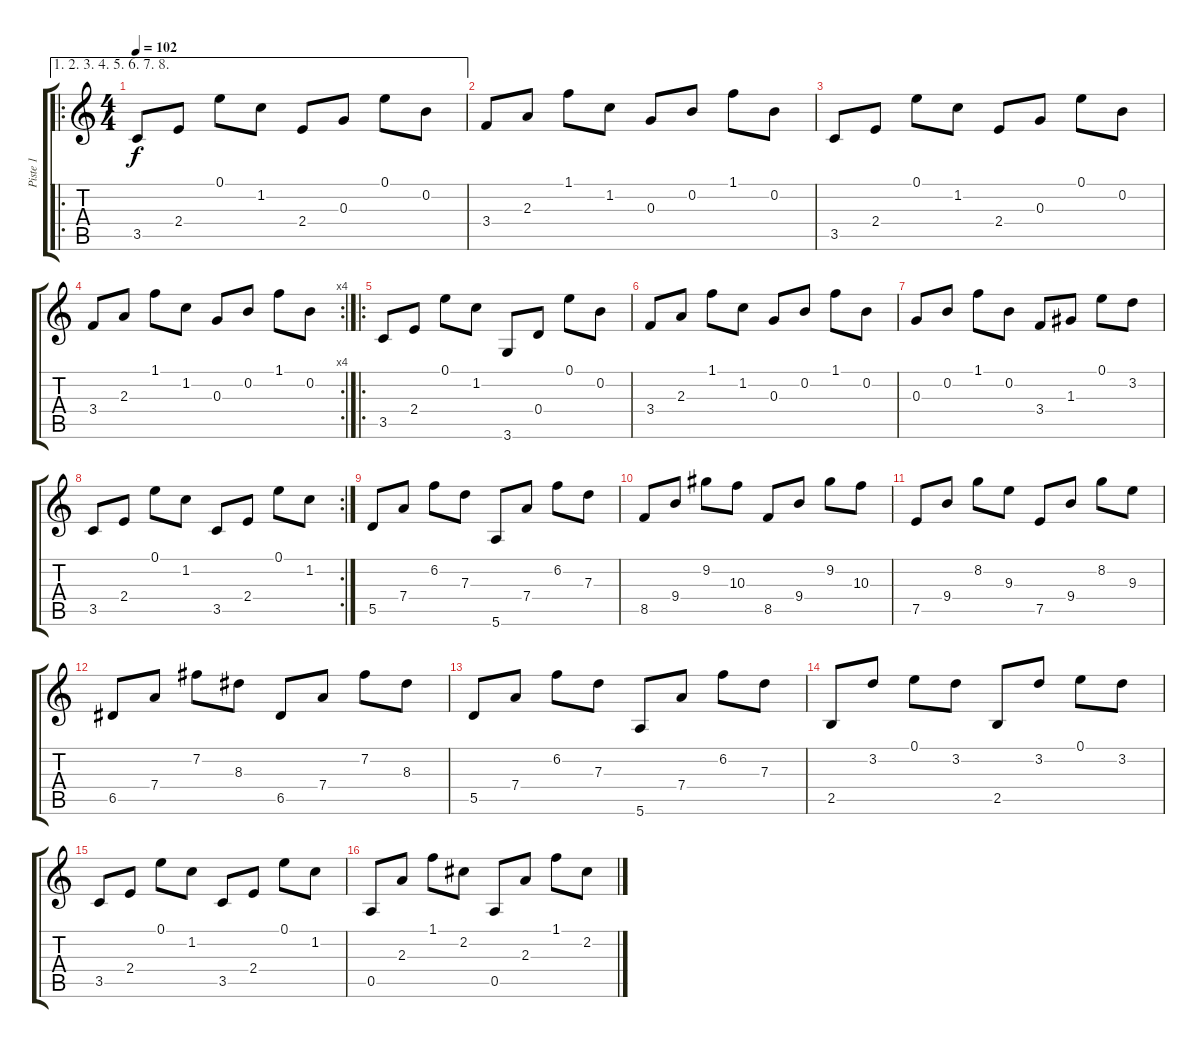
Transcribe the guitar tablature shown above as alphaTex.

\track ("Piste 1" "Piste 1") {instrument acousticguitarnylon}
\staff {score tabs}
\tuning (E4 B3 G3 D3 A2 E2) {hide}
\ae (1 2 3 4 5 6 7 8)
\ro
\ts (4 4)
\tempo 102
\clef g2
\ks c
3.5.8{dy f instrument acousticguitarnylon} 2.4.8 0.1.8 1.2.8 2.4.8 0.3.8 0.1.8 0.2.8 |
3.4.8 2.3.8 1.1.8 1.2.8 0.3.8 0.2.8 1.1.8 0.2.8 |
3.5.8 2.4.8 0.1.8 1.2.8 2.4.8 0.3.8 0.1.8 0.2.8 |
\rc 4
3.4.8 2.3.8 1.1.8 1.2.8 0.3.8 0.2.8 1.1.8 0.2.8 |
\ro
3.5.8 2.4.8 0.1.8 1.2.8 3.6.8 0.4.8 0.1.8 0.2.8 |
3.4.8 2.3.8 1.1.8 1.2.8 0.3.8 0.2.8 1.1.8 0.2.8 |
0.3.8 0.2.8 1.1.8 0.2.8 3.4.8 1.3.8 0.1.8 3.2.8 |
\rc 2
3.5.8 2.4.8 0.1.8 1.2.8 3.5.8 2.4.8 0.1.8 1.2.8 |
5.5.8 7.4.8 6.2.8 7.3.8 5.6.8 7.4.8 6.2.8 7.3.8 |
8.5.8 9.4.8 9.2.8 10.3.8 8.5.8 9.4.8 9.2.8 10.3.8 |
7.5.8 9.4.8 8.2.8 9.3.8 7.5.8 9.4.8 8.2.8 9.3.8 |
6.5.8 7.4.8 7.2.8 8.3.8 6.5.8 7.4.8 7.2.8 8.3.8 |
5.5.8 7.4.8 6.2.8 7.3.8 5.6.8 7.4.8 6.2.8 7.3.8 |
2.5.8 3.2.8 0.1.8 3.2.8 2.5.8 3.2.8 0.1.8 3.2.8 |
3.5.8 2.4.8 0.1.8 1.2.8 3.5.8 2.4.8 0.1.8 1.2.8 |
0.5.8 2.3.8 1.1.8 2.2.8 0.5.8 2.3.8 1.1.8 2.2.8
